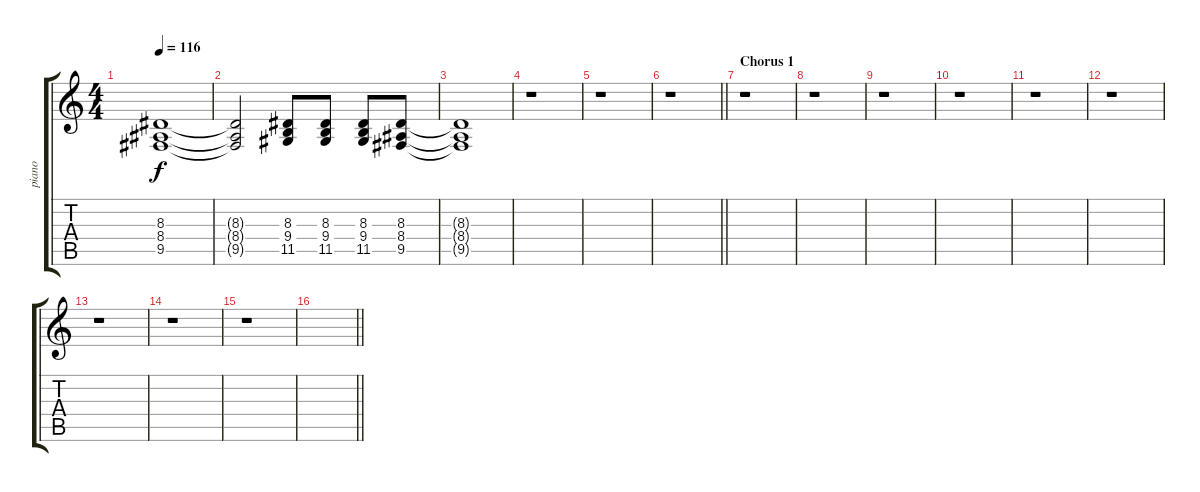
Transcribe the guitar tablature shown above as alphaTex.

\track ("piano" "piano") {instrument electricgrandpiano}
\staff {score tabs}
\tuning (E4 B3 G3 D3 A2 E2) {hide}
\ts (4 4)
\tempo 116
\clef g2
\ks c
(8.3{t} 8.4{t} 9.5{t}).1{dy f} |
(8.3{t} 8.4{t} 9.5{t}).2 (8.3 9.4 11.5).8 (8.3 9.4 11.5).8 (8.3 9.4 11.5).8 (8.3 8.4 9.5).8 |
(8.3{t} 8.4{t} 9.5{t}).1 |
r.1 |
r.1 |
\barLineRight lightlight
r.1 |
\section ("" "Chorus 1")
r.1 |
r.1 |
r.1 |
r.1 |
r.1 |
r.1 |
r.1 |
r.1 |
r.1 |
\barLineRight lightlight
